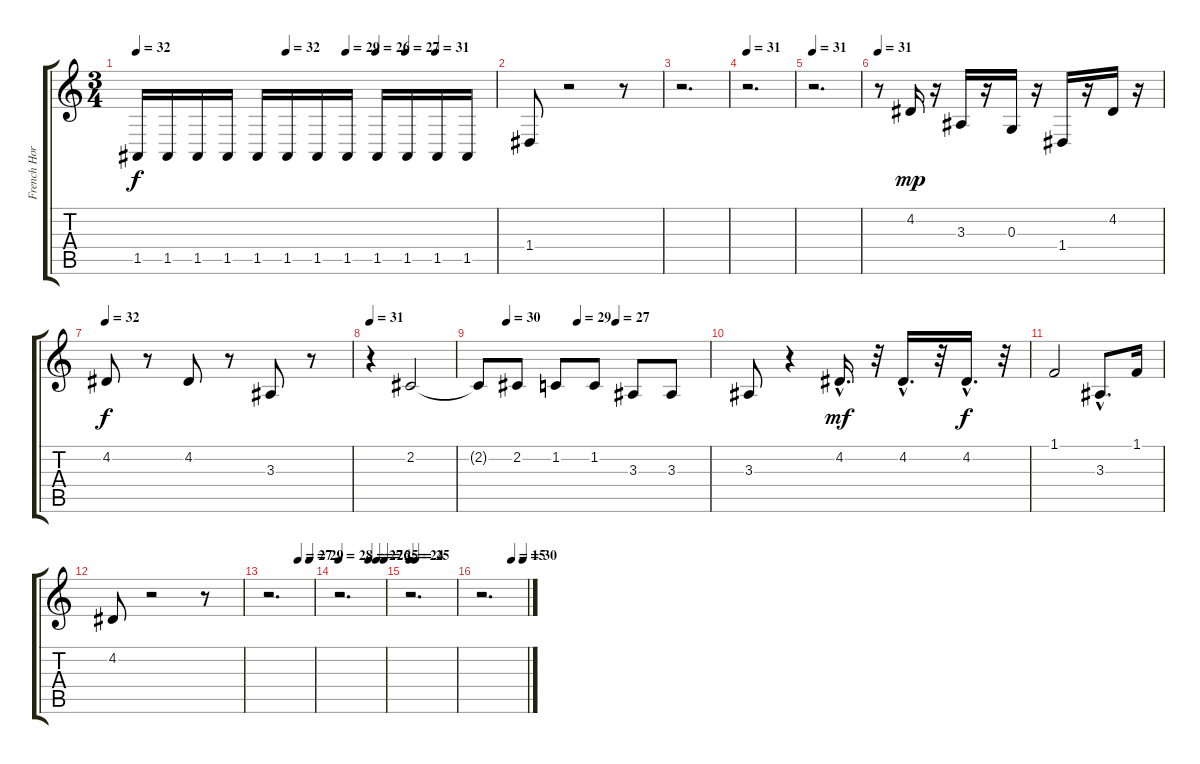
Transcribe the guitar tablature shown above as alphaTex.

\track ("French Horn" "French Hor") {instrument frenchhorn}
\staff {score tabs}
\tuning (E4 B3 G3 D3 A2 E2) {hide}
\ts (3 4)
\tempo 32
\tempo (32 0.4166666666666667)
\tempo (29 0.5833333333333334)
\tempo (26 0.6666666666666666)
\tempo (27 0.75)
\tempo (31 0.8333333333333334)
\clef g2
\ks c
1.5.16{dy f} 1.5.16 1.5.16 1.5.16 1.5.16 1.5.16 1.5.16 1.5.16 1.5.16 1.5.16 1.5.16 1.5.16 |
1.4.8 r.2 r.8 |
r.2{d} |
\tempo 31
r.2{d} |
\tempo 31
r.2{d} |
\tempo 31
r.8 4.2.16{dy mp} r.16 3.3.16 r.16 0.3.16 r.16 1.4.16 r.16 4.2.16 r.16 |
\tempo 32
4.2.8{dy f} r.8 4.2.8 r.8 3.3.8 r.8 |
\tempo 31
r.4 2.2.2 |
\tempo (30 0.125)
\tempo (29 0.4305555555555556)
\tempo (27 0.5972222222222222)
2.2{t}.8 2.2.8 1.2.8 1.2.8 3.3.8 3.3.8 |
3.3.8 r.4 4.2{hac}.16{d dy mf} r.32 4.2{hac}.16{d} r.32 4.2{hac}.16{d dy f} r.32 |
1.1.2 3.3{hac}.8{d} 1.1.16 |
4.2.8 r.2 r.8 |
\tempo (27 0.6666666666666666)
\tempo (29 0.9166666666666666)
r.2{d} |
\tempo 28
\tempo (27 0.6527777777777778)
\tempo (26 0.8194444444444444)
\tempo (25 0.9861111111111112)
r.2{d} |
\tempo 24
\tempo (25 0.125)
r.2{d} |
\tempo (15 0.6666666666666666)
\tempo (30 0.9166666666666666)
r.2{d}
